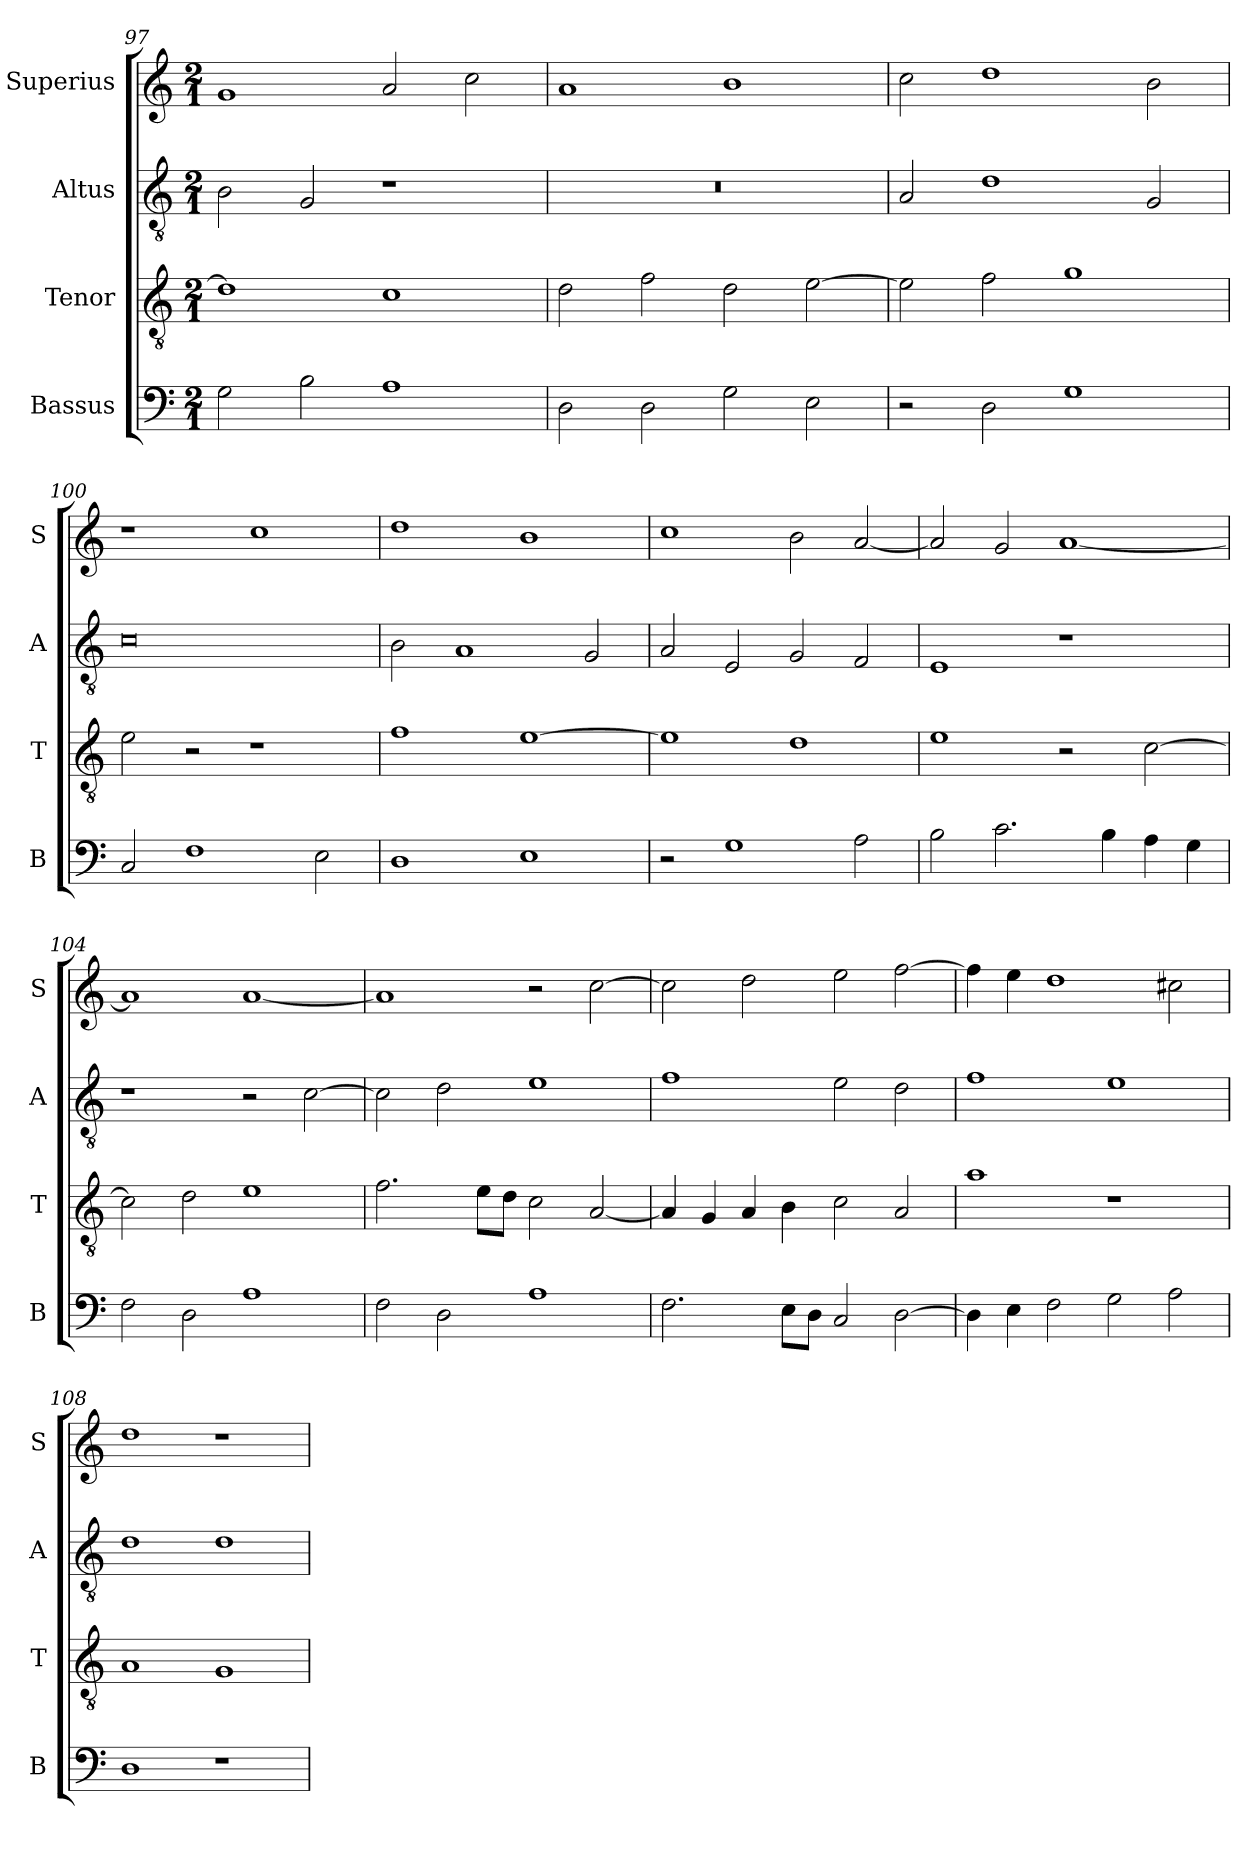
**kern	**kern	**kern	**kern
*part4	*part3	*part2	*part1
*staff4	*staff3	*staff2	*staff1
*I"Bassus	*I"Tenor	*I"Altus	*I"Superius
*I'B	*I'T	*I'A	*I'S
*clefF4	*clefGv2	*clefGv2	*clefG2
*k[]	*k[]	*k[]	*k[]
*C:	*C:	*C:	*C:
*M2/1	*M2/1	*M2/1	*M2/1
=97	=97	=97	=97
2G	1d]	2B	1g
2B	.	2G	.
1A	1c	1r	2a
.	.	.	2cc
=98	=98	=98	=98
2D	2d	0r	1a
2D	2f	.	.
2G	2d	.	1b
2E	[2e	.	.
=99	=99	=99	=99
2r	2e]	2A	2cc
2D	2f	1d	1dd
1G	1g	.	.
.	.	2G	2b
=100	=100	=100	=100
2C	2e	0c	1r
1F	2r	.	.
.	1r	.	1cc
2E	.	.	.
=101	=101	=101	=101
1D	1f	2B	1dd
.	.	1A	.
1E	[1e	.	1b
.	.	2G	.
=102	=102	=102	=102
2r	1e]	2A	1cc
1G	.	2E	.
.	1d	2G	2b
2A	.	2F	[2a
=103	=103	=103	=103
2B	1e	1E	2a]
2.c	.	.	2g
.	2r	1r	[1a
4B	.	.	.
4A	[2c	.	.
4G	.	.	.
=104	=104	=104	=104
2F	2c]	1r	1a]
2D	2d	.	.
1A	1e	2r	[1a
.	.	[2c	.
=105	=105	=105	=105
2F	2.f	2c]	1a]
2D	.	2d	.
.	8eL	.	.
.	8dJ	.	.
1A	2c	1e	2r
.	[2A	.	[2cc
=106	=106	=106	=106
2.F	4A]	1f	2cc]
.	4G	.	.
.	4A	.	2dd
8EL	4B	.	.
8DJ	.	.	.
2C	2c	2e	2ee
[2D	2A	2d	[2ff
=107	=107	=107	=107
4D]	1a	1f	4ff]
4E	.	.	4ee
2F	.	.	1dd
2G	1r	1e	.
2A	.	.	2cc#X
=108	=108	=108	=108
1D	1A	1d	1dd
1r	1G	1d	1r
=	=	=	=
*-	*-	*-	*-
